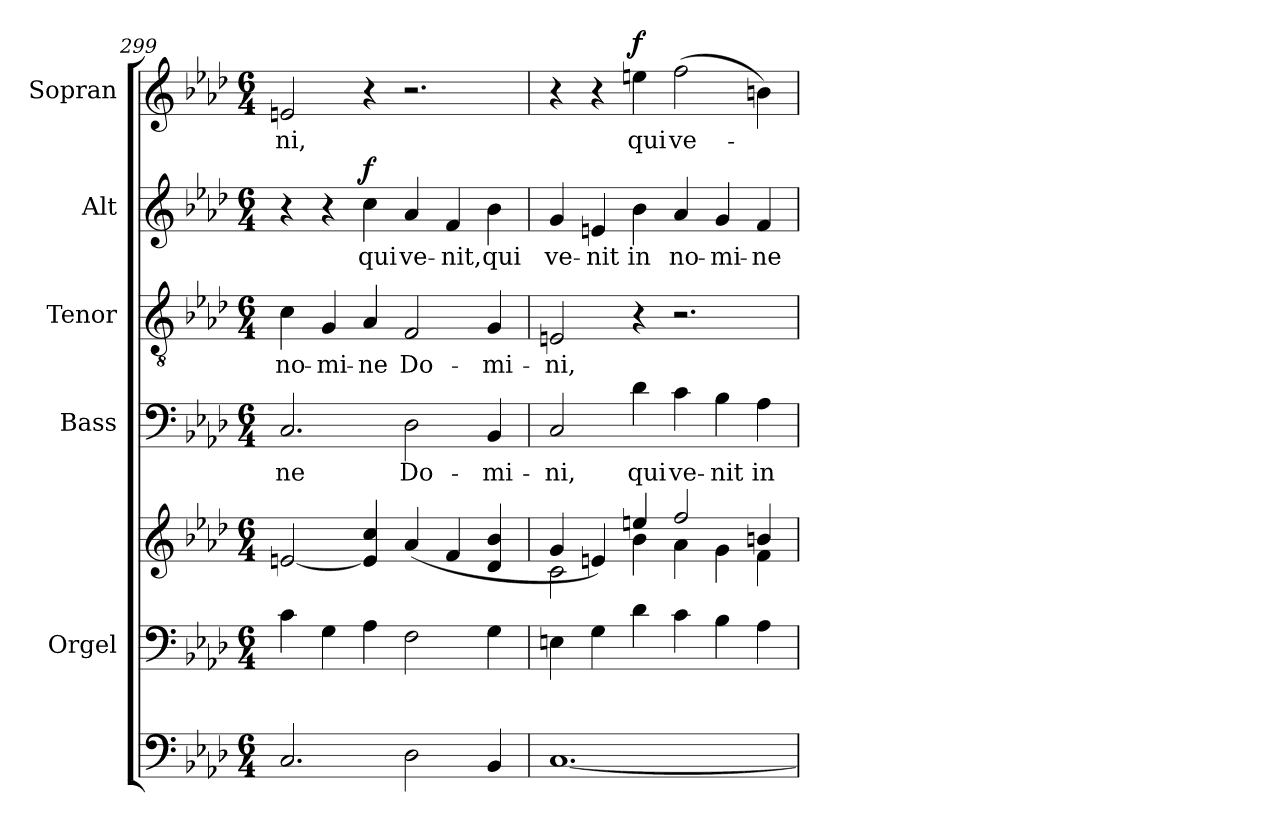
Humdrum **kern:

**kern	**kern	**kern	**kern	**text	**kern	**text	**kern	**text	**dynam	**kern	**text	**dynam
*part6	*part5	*part5	*part4	*part4	*part3	*part3	*part2	*part2	*part2	*part1	*part1	*part1
*staff7	*staff6	*staff5	*staff4	*staff4	*staff3	*staff3	*staff2	*staff2	*staff2	*staff1	*staff1	*staff1
*	*I"Orgel	*	*I"Bass	*	*I"Tenor	*	*I"Alt	*	*	*I"Sopran	*	*
*	*I'Org.	*	*I'B	*	*I'T	*	*I'A	*	*	*I'S	*	*
*clefF4	*clefF4	*clefG2	*clefF4	*	*clefGv2	*	*clefG2	*	*	*clefG2	*	*
*ITrd7c12	*	*	*	*	*	*	*	*	*	*	*	*
*k[b-e-a-d-]	*k[b-e-a-d-]	*k[b-e-a-d-]	*k[b-e-a-d-]	*	*k[b-e-a-d-]	*	*k[b-e-a-d-]	*	*	*k[b-e-a-d-]	*	*
*A-:	*A-:	*A-:	*A-:	*	*A-:	*	*A-:	*	*	*A-:	*	*
*M6/4	*M6/4	*M6/4	*M6/4	*	*M6/4	*	*M6/4	*	*	*M6/4	*	*
=299	=299	=299	=299	=299	=299	=299	=299	=299	=299	=299	=299	=299
!	!	!	!	!LO:LY:b	!	!LO:LY:b	!	!	!	!	!LO:LY:b	!
2.CC/	4c\	[2en/	2.C/	-ne	4c\	no-	4r	.	.	2en/	-ni,	.
!	!	!	!	!	!	!LO:LY:b	!	!	!	!	!	!
.	4G\	.	.	.	4G/	-mi-	4r	.	.	.	.	.
!	!	!	!	!	!	!LO:LY:b	!	!LO:LY:b	!LO:DY:a	!	!	!
.	4A-\	4e/] 4cc/	.	.	4A-/	-ne	4cc\	qui	f	4r	.	.
!	!	!	!	!LO:LY:b	!	!LO:LY:b	!	!LO:LY:b	!	!	!	!
2DD-\	2F\	(4a-/	2D-\	Do-	2F/	Do-	4a-/	ve-	.	2.r	.	.
!	!	!	!	!	!	!	!	!LO:LY:b	!	!	!	!
.	.	4f/	.	.	.	.	4f/	-nit,	.	.	.	.
!	!	!	!	!LO:LY:b	!	!LO:LY:b	!	!LO:LY:b	!	!	!	!
4BBB-/	4G\	4d-/ 4b-/	4BB-/	-mi-	4G/	-mi-	4b-\	qui	.	.	.	.
!!LO:PB:g=z
=300	=300	=300	=300	=300	=300	=300	=300	=300	=300	=300	=300	=300
*	*	*^	*	*	*	*	*	*	*	*	*	*
!	!	!	!	!	!LO:LY:b	!	!LO:LY:b	!	!LO:LY:b	!	!	!	!
[1.CC	4En\	4g/	2c\	2C/	-ni,	2En/	-ni,	4g/	ve-	.	4r	.	.
!	!	!	!	!	!	!	!	!	!LO:LY:b	!	!	!	!
.	4G\	4en/)	.	.	.	.	.	4en/	-nit	.	4r	.	.
!	!	!	!	!	!LO:LY:b	!	!	!	!LO:LY:b	!	!	!LO:LY:b	!LO:DY:a
.	4d-\	4een/	4b-\	4d-\	qui	4r	.	4b-\	in	.	4een\	qui	f
!	!	!	!	!	!LO:LY:b	!	!	!	!LO:LY:b	!	!	!LO:LY:b	!
.	4c\	2ff/	4a-\	4c\	ve-	2.r	.	4a-/	no-	.	(>2ff\	ve-	.
!	!	!	!	!	!LO:LY:b	!	!	!	!LO:LY:b	!	!	!	!
.	4B-\	.	4g\	4B-\	-nit	.	.	4g/	-mi-	.	.	.	.
!	!	!	!	!	!LO:LY:b	!	!	!	!LO:LY:b	!	!	!	!
.	4A-\	4bn/	4f\	4A-\	in	.	.	4f/	-ne	.	4bn\)	.	.
*	*	*v	*v	*	*	*	*	*	*	*	*	*	*
=	=	=	=	=	=	=	=	=	=	=	=	=
*-	*-	*-	*-	*-	*-	*-	*-	*-	*-	*-	*-	*-
